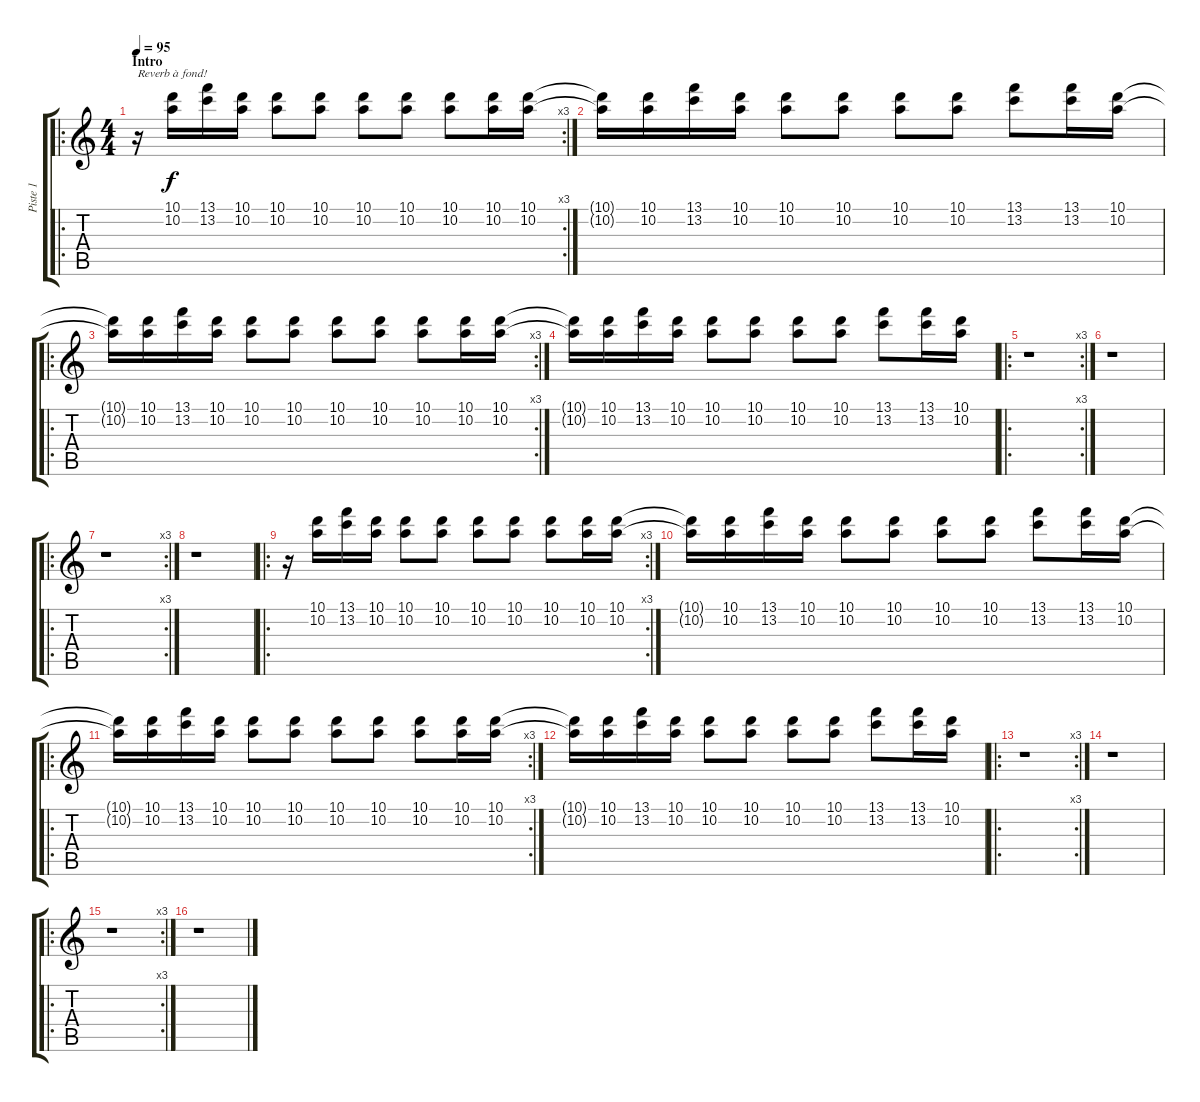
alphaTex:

\track ("Piste 1" "Piste 1") {instrument distortionguitar}
\staff {score tabs}
\tuning (E4 B3 G3 D3 A2 E2) {hide}
\ro
\rc 3
\ts (4 4)
\section ("" "Intro")
\tempo 95
\clef g2
\ks c
r.16{txt "Reverb à fond!" dy f instrument distortionguitar} (10.1 10.2).16 (13.1 13.2).16 (10.1 10.2).16 (10.1 10.2).8 (10.1 10.2).8 (10.1 10.2).8 (10.1 10.2).8 (10.1 10.2).8 (10.1 10.2).16 (10.1 10.2).16 |
(10.1{t} 10.2{t}).16 (10.1 10.2).16 (13.1 13.2).16 (10.1 10.2).16 (10.1 10.2).8 (10.1 10.2).8 (10.1 10.2).8 (10.1 10.2).8 (13.1 13.2).8 (13.1 13.2).16 (10.1 10.2).16 |
\ro
\rc 3
(10.1{t} 10.2{t}).16 (10.1 10.2).16 (13.1 13.2).16 (10.1 10.2).16 (10.1 10.2).8 (10.1 10.2).8 (10.1 10.2).8 (10.1 10.2).8 (10.1 10.2).8 (10.1 10.2).16 (10.1 10.2).16 |
(10.1{t} 10.2{t}).16 (10.1 10.2).16 (13.1 13.2).16 (10.1 10.2).16 (10.1 10.2).8 (10.1 10.2).8 (10.1 10.2).8 (10.1 10.2).8 (13.1 13.2).8 (13.1 13.2).16 (10.1 10.2).16 |
\ro
\rc 3
r.1 |
r.1 |
\ro
\rc 3
r.1 |
r.1 |
\ro
\rc 3
r.16 (10.1 10.2).16 (13.1 13.2).16 (10.1 10.2).16 (10.1 10.2).8 (10.1 10.2).8 (10.1 10.2).8 (10.1 10.2).8 (10.1 10.2).8 (10.1 10.2).16 (10.1 10.2).16 |
(10.1{t} 10.2{t}).16 (10.1 10.2).16 (13.1 13.2).16 (10.1 10.2).16 (10.1 10.2).8 (10.1 10.2).8 (10.1 10.2).8 (10.1 10.2).8 (13.1 13.2).8 (13.1 13.2).16 (10.1 10.2).16 |
\ro
\rc 3
(10.1{t} 10.2{t}).16 (10.1 10.2).16 (13.1 13.2).16 (10.1 10.2).16 (10.1 10.2).8 (10.1 10.2).8 (10.1 10.2).8 (10.1 10.2).8 (10.1 10.2).8 (10.1 10.2).16 (10.1 10.2).16 |
(10.1{t} 10.2{t}).16 (10.1 10.2).16 (13.1 13.2).16 (10.1 10.2).16 (10.1 10.2).8 (10.1 10.2).8 (10.1 10.2).8 (10.1 10.2).8 (13.1 13.2).8 (13.1 13.2).16 (10.1 10.2).16 |
\ro
\rc 3
r.1 |
r.1 |
\ro
\rc 3
r.1 |
r.1
